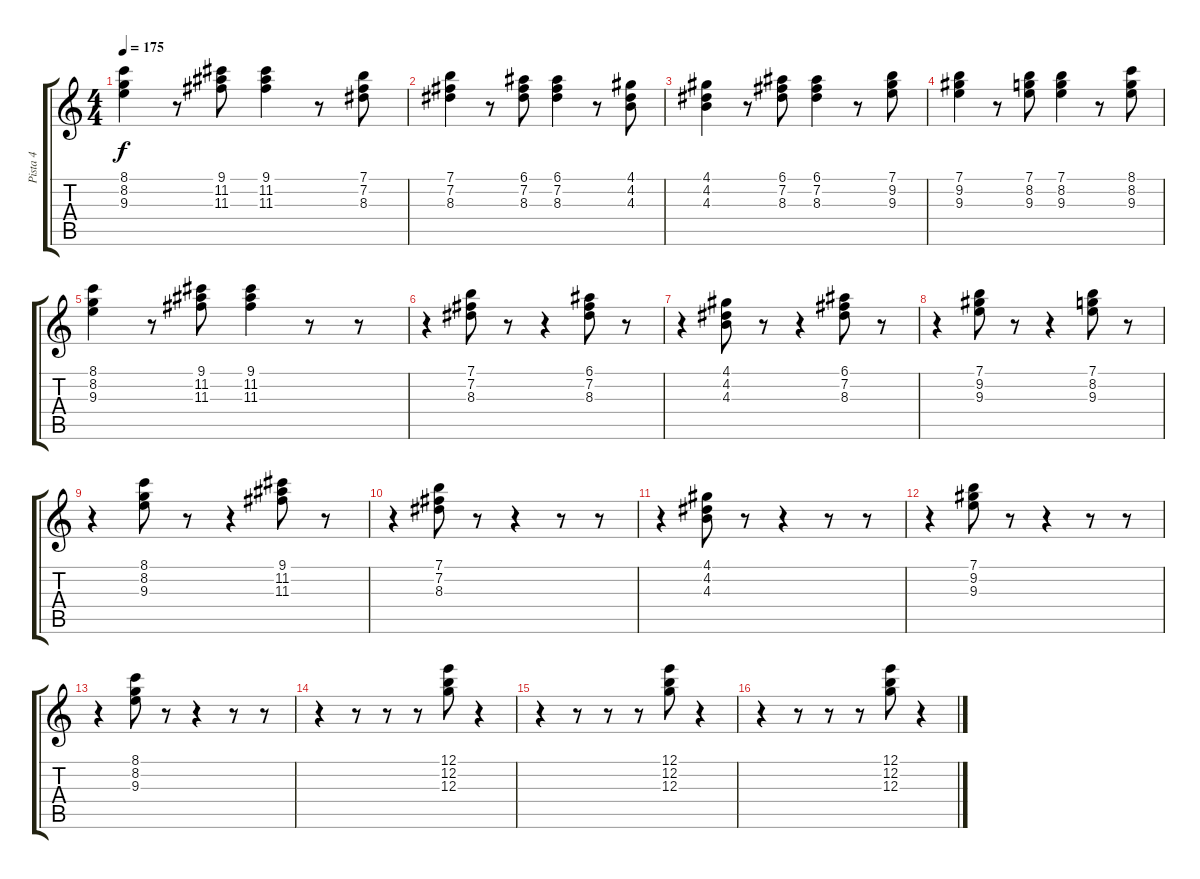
\track ("Pista 4" "Pista 4") {instrument electricguitarclean}
\staff {score tabs}
\tuning (E4 B3 G3 D3 A2 E2) {hide}
\ts (4 4)
\tempo 175
\clef g2
\ks c
(8.1 8.2 9.3).4{dy f} r.8 (9.1 11.2 11.3).8 (9.1 11.2 11.3).4 r.8 (7.1 7.2 8.3).8 |
(7.1 7.2 8.3).4 r.8 (6.1 7.2 8.3).8 (6.1 7.2 8.3).4 r.8 (4.1 4.2 4.3).8 |
(4.1 4.2 4.3).4 r.8 (6.1 7.2 8.3).8 (6.1 7.2 8.3).4 r.8 (7.1 9.2 9.3).8 |
(7.1 9.2 9.3).4 r.8 (7.1 8.2 9.3).8 (7.1 8.2 9.3).4 r.8 (8.1 8.2 9.3).8 |
(8.1 8.2 9.3).4 r.8 (9.1 11.2 11.3).8 (9.1 11.2 11.3).4 r.8 r.8 |
r.4 (7.1 7.2 8.3).8 r.8 r.4 (6.1 7.2 8.3).8 r.8 |
r.4 (4.1 4.2 4.3).8 r.8 r.4 (6.1 7.2 8.3).8 r.8 |
r.4 (7.1 9.2 9.3).8 r.8 r.4 (7.1 8.2 9.3).8 r.8 |
r.4 (8.1 8.2 9.3).8 r.8 r.4 (9.1 11.2 11.3).8 r.8 |
r.4 (7.1 7.2 8.3).8 r.8 r.4 r.8 r.8 |
r.4 (4.1 4.2 4.3).8 r.8 r.4 r.8 r.8 |
r.4 (7.1 9.2 9.3).8 r.8 r.4 r.8 r.8 |
r.4 (8.1 8.2 9.3).8 r.8 r.4 r.8 r.8 |
r.4 r.8 r.8 r.8 (12.1 12.2 12.3).8 r.4 |
r.4 r.8 r.8 r.8 (12.1 12.2 12.3).8 r.4 |
r.4 r.8 r.8 r.8 (12.1 12.2 12.3).8 r.4
